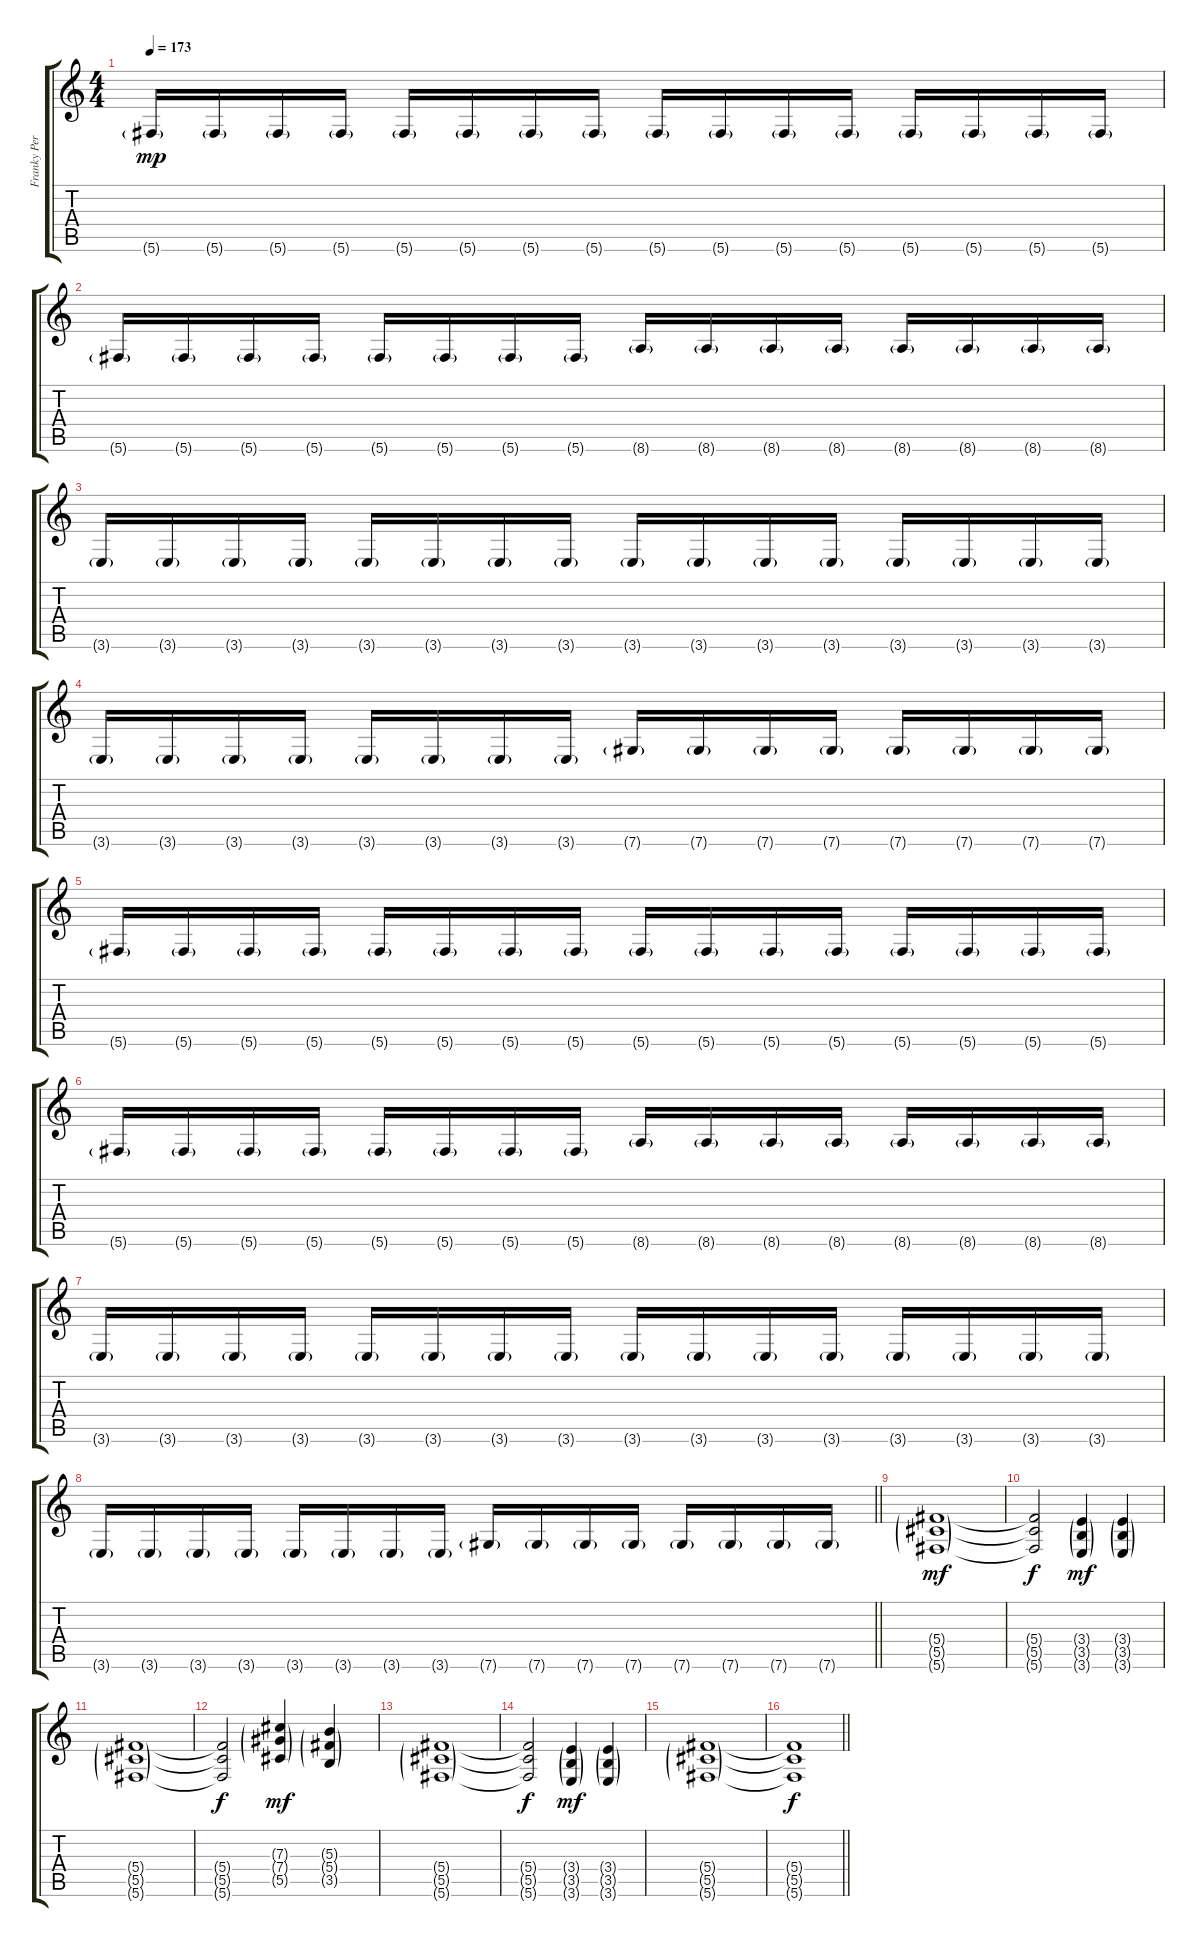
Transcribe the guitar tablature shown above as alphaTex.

\track ("Franky Perez" "Franky Per") {instrument overdrivenguitar}
\staff {score tabs}
\tuning (Eb4 Bb3 Gb3 Db3 Ab2 Db2) {hide}
\ts (4 4)
\tempo 173
\clef g2
\ks c
5.6{g}.16{dy mp} 5.6{g}.16 5.6{g}.16 5.6{g}.16 5.6{g}.16 5.6{g}.16 5.6{g}.16 5.6{g}.16 5.6{g}.16 5.6{g}.16 5.6{g}.16 5.6{g}.16 5.6{g}.16 5.6{g}.16 5.6{g}.16 5.6{g}.16 |
5.6{g}.16 5.6{g}.16 5.6{g}.16 5.6{g}.16 5.6{g}.16 5.6{g}.16 5.6{g}.16 5.6{g}.16 8.6{g}.16 8.6{g}.16 8.6{g}.16 8.6{g}.16 8.6{g}.16 8.6{g}.16 8.6{g}.16 8.6{g}.16 |
3.6{g}.16 3.6{g}.16 3.6{g}.16 3.6{g}.16 3.6{g}.16 3.6{g}.16 3.6{g}.16 3.6{g}.16 3.6{g}.16 3.6{g}.16 3.6{g}.16 3.6{g}.16 3.6{g}.16 3.6{g}.16 3.6{g}.16 3.6{g}.16 |
3.6{g}.16 3.6{g}.16 3.6{g}.16 3.6{g}.16 3.6{g}.16 3.6{g}.16 3.6{g}.16 3.6{g}.16 7.6{g}.16 7.6{g}.16 7.6{g}.16 7.6{g}.16 7.6{g}.16 7.6{g}.16 7.6{g}.16 7.6{g}.16 |
5.6{g}.16 5.6{g}.16 5.6{g}.16 5.6{g}.16 5.6{g}.16 5.6{g}.16 5.6{g}.16 5.6{g}.16 5.6{g}.16 5.6{g}.16 5.6{g}.16 5.6{g}.16 5.6{g}.16 5.6{g}.16 5.6{g}.16 5.6{g}.16 |
5.6{g}.16 5.6{g}.16 5.6{g}.16 5.6{g}.16 5.6{g}.16 5.6{g}.16 5.6{g}.16 5.6{g}.16 8.6{g}.16 8.6{g}.16 8.6{g}.16 8.6{g}.16 8.6{g}.16 8.6{g}.16 8.6{g}.16 8.6{g}.16 |
3.6{g}.16 3.6{g}.16 3.6{g}.16 3.6{g}.16 3.6{g}.16 3.6{g}.16 3.6{g}.16 3.6{g}.16 3.6{g}.16 3.6{g}.16 3.6{g}.16 3.6{g}.16 3.6{g}.16 3.6{g}.16 3.6{g}.16 3.6{g}.16 |
\barLineRight lightlight
3.6{g}.16 3.6{g}.16 3.6{g}.16 3.6{g}.16 3.6{g}.16 3.6{g}.16 3.6{g}.16 3.6{g}.16 7.6{g}.16 7.6{g}.16 7.6{g}.16 7.6{g}.16 7.6{g}.16 7.6{g}.16 7.6{g}.16 7.6{g}.16 |
(5.4{g} 5.5{g} 5.6{g}).1{dy mf} |
(5.4{t} 5.5{t} 5.6{t}).2{dy f} (3.4{g} 3.5{g} 3.6{g}).4{dy mf} (3.4{g} 3.5{g} 3.6{g}).4 |
(5.4{g} 5.5{g} 5.6{g}).1 |
(5.4{t} 5.5{t} 5.6{t}).2{dy f} (7.3{g} 7.4{g} 5.5{g}).4{dy mf} (5.3{g} 5.4{g} 3.5{g}).4 |
(5.4{g} 5.5{g} 5.6{g}).1 |
(5.4{t} 5.5{t} 5.6{t}).2{dy f} (3.4{g} 3.5{g} 3.6{g}).4{dy mf} (3.4{g} 3.5{g} 3.6{g}).4 |
(5.4{g} 5.5{g} 5.6{g}).1 |
\barLineRight lightlight
(5.4{t} 5.5{t} 5.6{t}).1{dy f}
